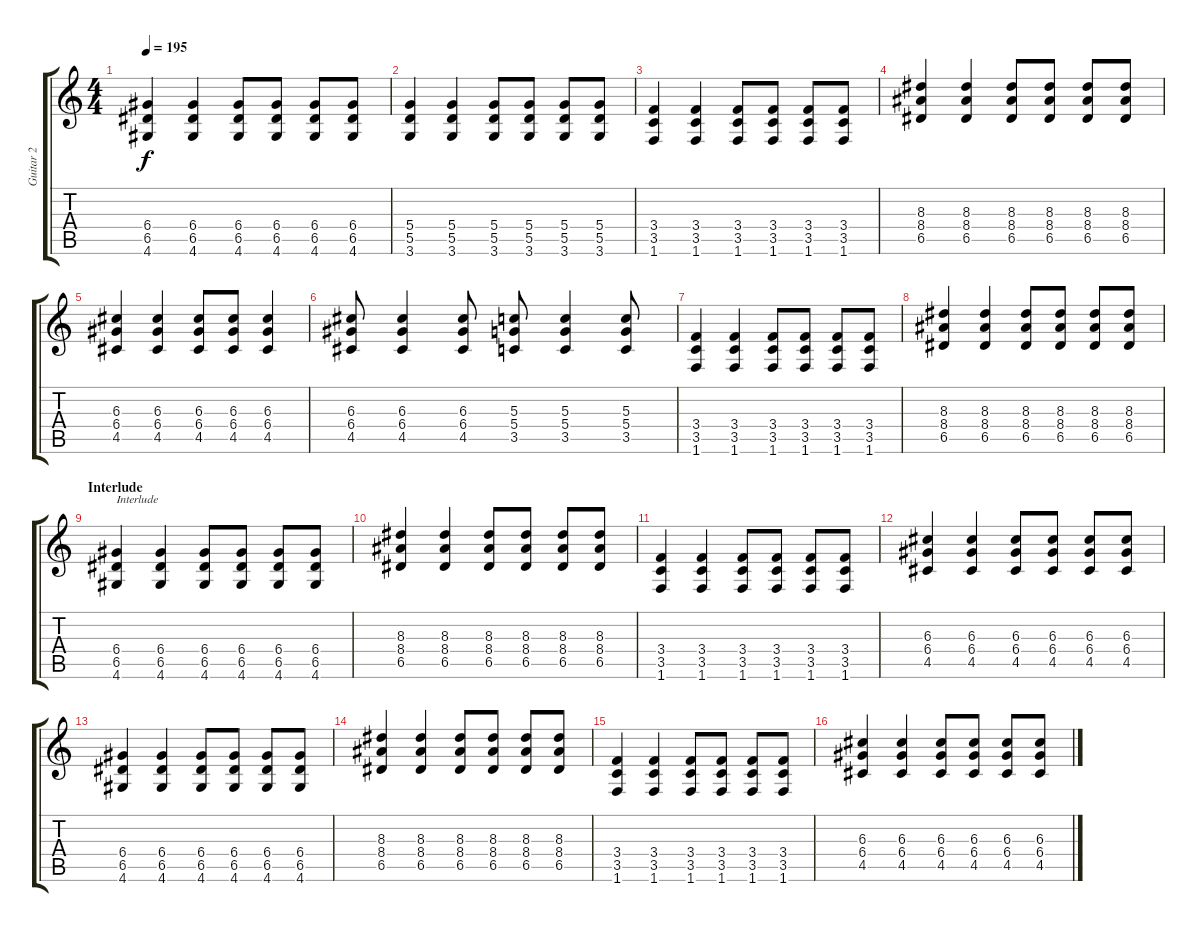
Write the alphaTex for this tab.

\track ("Guitar 2" "Guitar 2") {instrument distortionguitar}
\staff {score tabs}
\tuning (E4 B3 G3 D3 A2 E2) {hide}
\ts (4 4)
\tempo 195
\clef g2
\ks c
(6.4 6.5 4.6).4{dy f} (6.4 6.5 4.6).4 (6.4 6.5 4.6).8 (6.4 6.5 4.6).8 (6.4 6.5 4.6).8 (6.4 6.5 4.6).8 |
(5.4 5.5 3.6).4 (5.4 5.5 3.6).4 (5.4 5.5 3.6).8 (5.4 5.5 3.6).8 (5.4 5.5 3.6).8 (5.4 5.5 3.6).8 |
(3.4 3.5 1.6).4 (3.4 3.5 1.6).4 (3.4 3.5 1.6).8 (3.4 3.5 1.6).8 (3.4 3.5 1.6).8 (3.4 3.5 1.6).8 |
(8.3 8.4 6.5).4 (8.3 8.4 6.5).4 (8.3 8.4 6.5).8 (8.3 8.4 6.5).8 (8.3 8.4 6.5).8 (8.3 8.4 6.5).8 |
(6.3 6.4 4.5).4 (6.3 6.4 4.5).4 (6.3 6.4 4.5).8 (6.3 6.4 4.5).8 (6.3 6.4 4.5).4 |
(6.3 6.4 4.5).8 (6.3 6.4 4.5).4 (6.3 6.4 4.5).8 (5.3 5.4 3.5).8 (5.3 5.4 3.5).4 (5.3 5.4 3.5).8 |
(3.4 3.5 1.6).4 (3.4 3.5 1.6).4 (3.4 3.5 1.6).8 (3.4 3.5 1.6).8 (3.4 3.5 1.6).8 (3.4 3.5 1.6).8 |
(8.3 8.4 6.5).4 (8.3 8.4 6.5).4 (8.3 8.4 6.5).8 (8.3 8.4 6.5).8 (8.3 8.4 6.5).8 (8.3 8.4 6.5).8 |
\section ("" "Interlude")
(6.4 6.5 4.6).4{txt "Interlude"} (6.4 6.5 4.6).4 (6.4 6.5 4.6).8 (6.4 6.5 4.6).8 (6.4 6.5 4.6).8 (6.4 6.5 4.6).8 |
(8.3 8.4 6.5).4 (8.3 8.4 6.5).4 (8.3 8.4 6.5).8 (8.3 8.4 6.5).8 (8.3 8.4 6.5).8 (8.3 8.4 6.5).8 |
(3.4 3.5 1.6).4 (3.4 3.5 1.6).4 (3.4 3.5 1.6).8 (3.4 3.5 1.6).8 (3.4 3.5 1.6).8 (3.4 3.5 1.6).8 |
(6.3 6.4 4.5).4 (6.3 6.4 4.5).4 (6.3 6.4 4.5).8 (6.3 6.4 4.5).8 (6.3 6.4 4.5).8 (6.3 6.4 4.5).8 |
(6.4 6.5 4.6).4 (6.4 6.5 4.6).4 (6.4 6.5 4.6).8 (6.4 6.5 4.6).8 (6.4 6.5 4.6).8 (6.4 6.5 4.6).8 |
(8.3 8.4 6.5).4 (8.3 8.4 6.5).4 (8.3 8.4 6.5).8 (8.3 8.4 6.5).8 (8.3 8.4 6.5).8 (8.3 8.4 6.5).8 |
(3.4 3.5 1.6).4 (3.4 3.5 1.6).4 (3.4 3.5 1.6).8 (3.4 3.5 1.6).8 (3.4 3.5 1.6).8 (3.4 3.5 1.6).8 |
(6.3 6.4 4.5).4 (6.3 6.4 4.5).4 (6.3 6.4 4.5).8 (6.3 6.4 4.5).8 (6.3 6.4 4.5).8 (6.3 6.4 4.5).8
